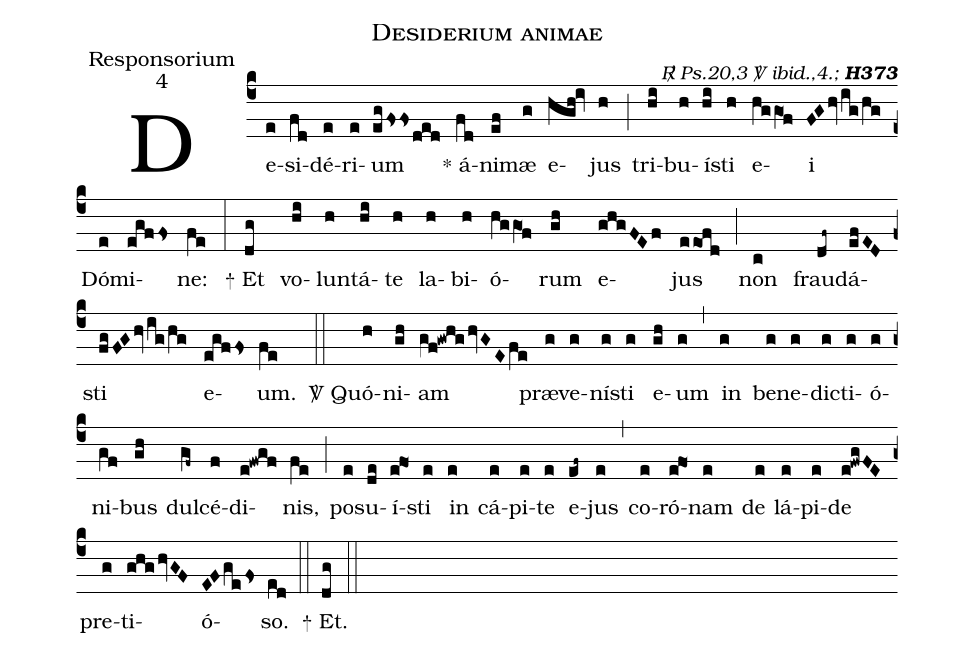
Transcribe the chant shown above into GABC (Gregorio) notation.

name:Desiderium animae;
office-part:Responsorium;
mode:4;
commentary:{\itshape\mdseries \Rbar\ Ps.20,3 \Vbar\  ibid.,4.;\/} {\bfseries H373};
%%
(c4) De(e)si(fd)dé(e)ri(e)um(egFssded)
<sp>*</sp> á(fd)ni(ef)mæ(g) e(hgh!iv)jus(h) (;)
tri(hi)bu(h)í(hi)sti(h) e(hggO1f)i(FGhvig/hg) Dó(e)mi(egfFs)ne:(fe) (:)
<sp>+</sp> Et(dg) vo(hi)lun(h)tá(hi)te(h) la(h)bi(h)ó(hggO1f)rum(gh) e(ghgFEf)jus(e/eo1fd) (;)
non(c) frau(df~)dá(efED)sti(fgFGhvig/hg) e(egfFs)um.(fe) (::)
<sp>V/</sp> Quó(h)ni(gh)am(gf!gwhghvGEfe) præ(g)ve(g)ní(g)sti(g) e(gh)um(g) (,)
in(g) be(g)ne(g)dic(g)ti(g)ó(g)ni(gf)bus(gh) dul(gf~)cé(f)di(e!fwgf)nis,(fe) (;)
po(e)su(de)í(e!fo1)sti(e) in(e) cá(e)pi(e)te(e) e(ef~)jus(e) (,)
co(e)ró(e!fo1)nam(e) de(e) lá(e)pi(e)de(e!fwgFE) pre(g)ti(ghghvGF)ó(E1F1geFs)so.(ed) (::)
<sp>+</sp> Et.(dg) (::)
